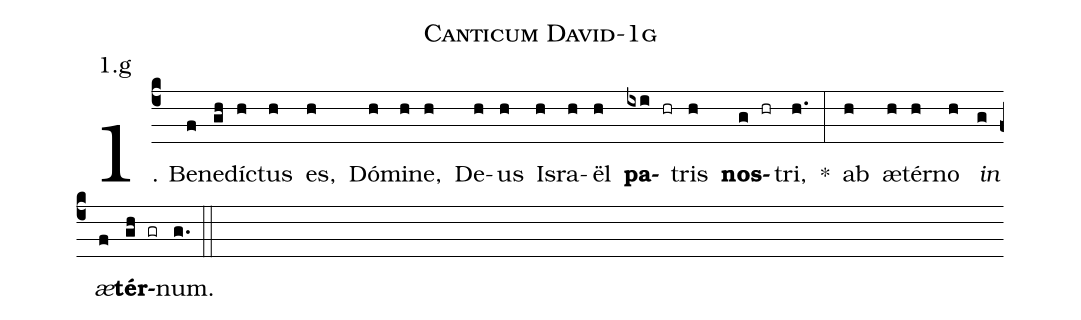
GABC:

name: Canticum David-1g;
annotation: 1.g;
%%
(c4)1. Be(f)ne(gh)díc(h)tus(h) es,(h) Dó(h)mi(h)ne,(h) De(h)us(h) Is(h)ra(h)ël(h) <b>pa</b>(ixi hr)tris(h) <b>nos</b>(g hr)tri,(h.) *(:) ab(h) æ(h)tér(h)no(h) <i>in</i>(g) <i>æ</i>(f)<b>tér</b>(gh gr)num.(g.) (::)
